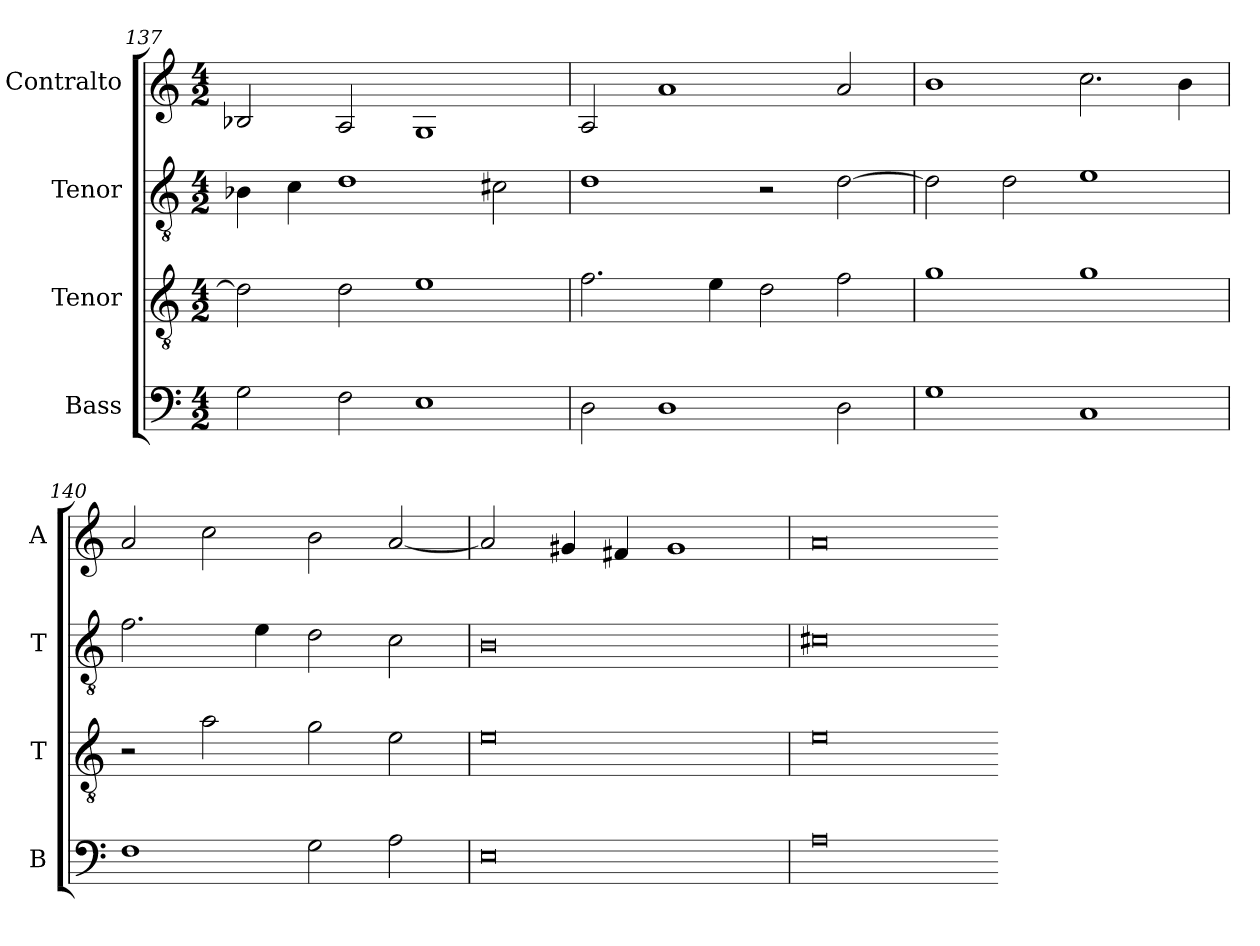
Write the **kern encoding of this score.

**kern	**kern	**kern	**kern
*part4	*part3	*part2	*part1
*staff4	*staff3	*staff2	*staff1
*I"Bass	*I"Tenor	*I"Tenor	*I"Contralto
*I'B	*I'T	*I'T	*I'A
*clefF4	*clefGv2	*clefGv2	*clefG2
*k[]	*k[]	*k[]	*k[]
*A:aeo	*A:aeo	*A:aeo	*A:aeo
*M4/2	*M4/2	*M4/2	*M4/2
=137	=137	=137	=137
2G	2d]	4B-X	2B-X
.	.	4c	.
2F	2d	1d	2A
1E	1e	.	1G
.	.	2c#X	.
=138	=138	=138	=138
2D	2.f	1d	2A
1D	.	.	1a
.	4e	.	.
.	2d	2r	.
2D	2f	[2d	2a
=139	=139	=139	=139
1G	1g	2d]	1b
.	.	2d	.
1C	1g	1e	2.cc
.	.	.	4b
=140	=140	=140	=140
1F	2r	2.f	2a
.	2a	.	2cc
.	.	4e	.
2G	2g	2d	2b
2A	2e	2c	[2a
=141	=141	=141	=141
0E	0e	0B	2a]
.	.	.	4g#X
.	.	.	4f#X
.	.	.	1g#
=142	=142	=142	=142
0A	0e	0c#X	0a
=-	=-	=-	=-
*-	*-	*-	*-
